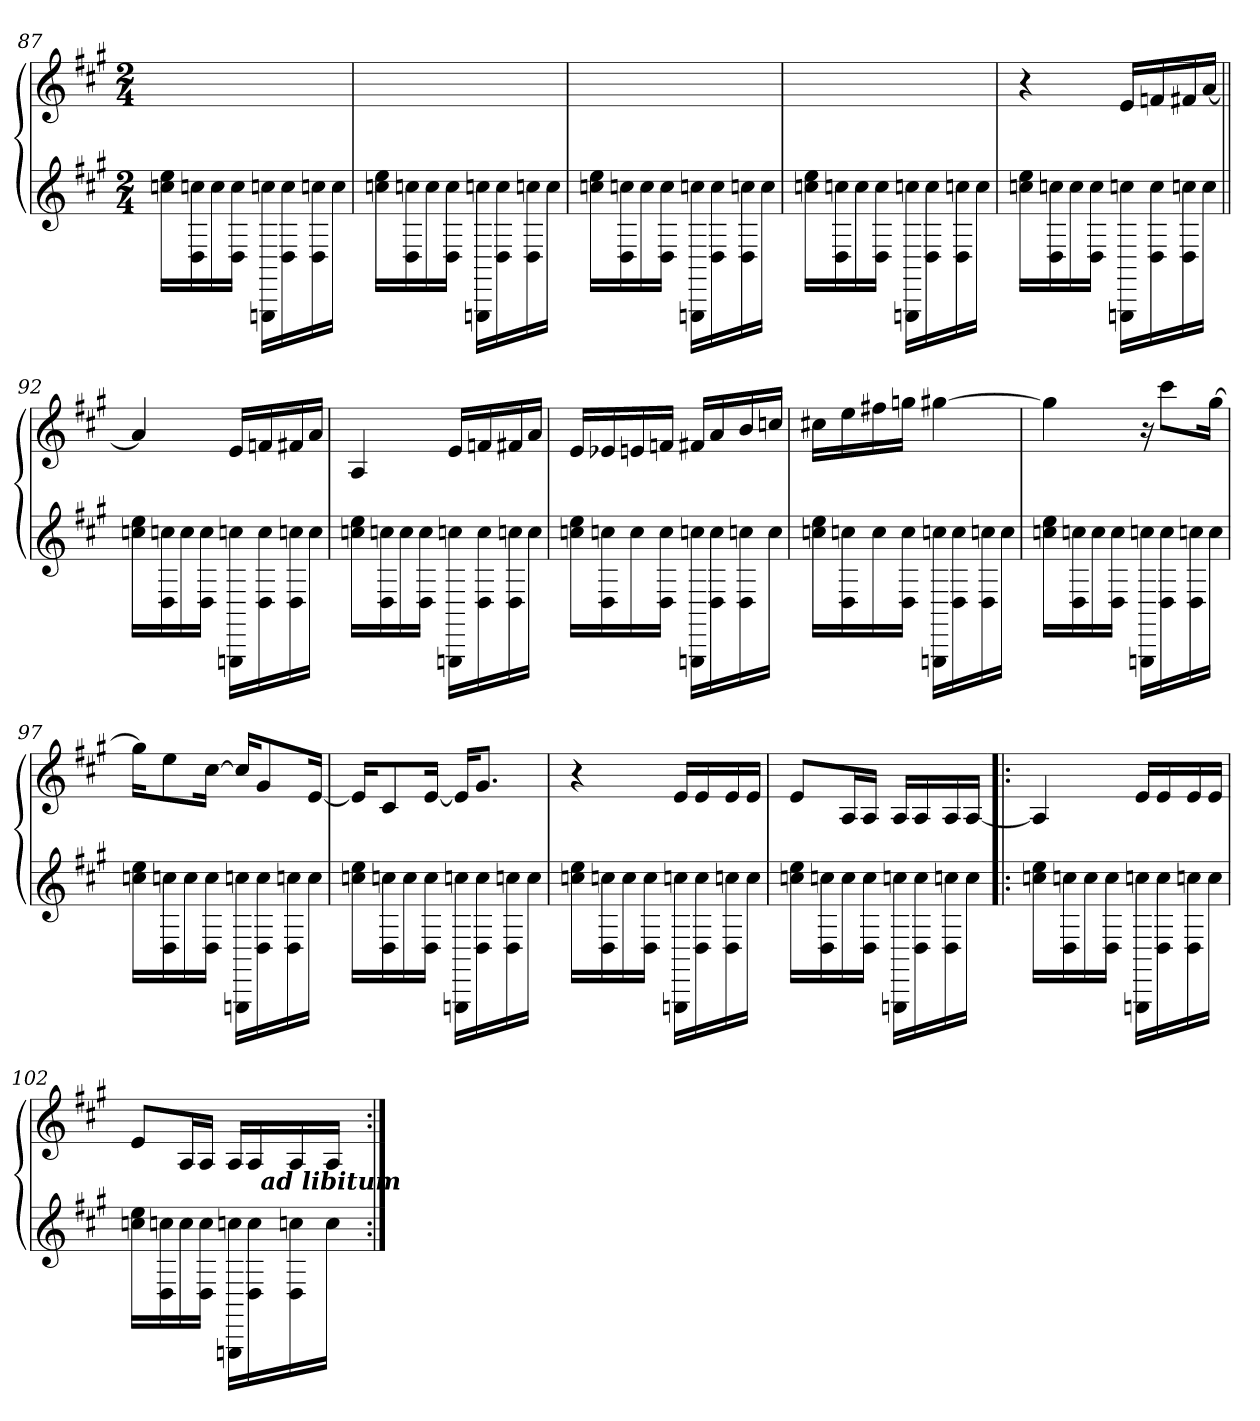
**kern	**kern
*part2	*part1
*staff2	*staff1
*clefG2	*clefG2
*ITrd-7c-12	*
*k[f#c#g#]	*k[f#c#g#]
*A:	*A:
*M2/4	*M2/4
=87	=87
16cccn\ 16eee\LL	2ryy
16d\ 16cccn\	.
16ccc\	.
16d\ 16ccc\JJ	.
16GGn\ 16cccn\LL	.
16d\ 16ccc\	.
16d\ 16cccn\	.
16ccc\JJ	.
=88	=88
16cccn\ 16eee\LL	2ryy
16d\ 16cccn\	.
16ccc\	.
16d\ 16ccc\JJ	.
16GGn\ 16cccn\LL	.
16d\ 16ccc\	.
16d\ 16cccn\	.
16ccc\JJ	.
=89	=89
16cccn\ 16eee\LL	2ryy
16d\ 16cccn\	.
16ccc\	.
16d\ 16ccc\JJ	.
16GGn\ 16cccn\LL	.
16d\ 16ccc\	.
16d\ 16cccn\	.
16ccc\JJ	.
=90	=90
16cccn\ 16eee\LL	2ryy
16d\ 16cccn\	.
16ccc\	.
16d\ 16ccc\JJ	.
16GGn\ 16cccn\LL	.
16d\ 16ccc\	.
16d\ 16cccn\	.
16ccc\JJ	.
=91	=91
16cccn\ 16eee\LL	4r
16d\ 16cccn\	.
16ccc\	.
16d\ 16ccc\JJ	.
16GGn\ 16cccn\LL	16e/LL
16d\ 16ccc\	16fn/
16d\ 16cccn\	16f#X/
16ccc\JJ	[16a/JJ
=92||	=92||
*	*^
16cccn\ 16eee\LL	4a/]	2ryy
16d\ 16cccn\	.	.
16ccc\	.	.
16d\ 16ccc\JJ	.	.
16GGn\ 16cccn\LL	16e/LL	.
16d\ 16ccc\	16fn/	.
16d\ 16cccn\	16f#X/	.
16ccc\JJ	16a/JJ	.
*	*v	*v
=93	=93
16cccn\ 16eee\LL	4A/
16d\ 16cccn\	.
16ccc\	.
16d\ 16ccc\JJ	.
16GGn\ 16cccn\LL	16e/LL
16d\ 16ccc\	16fn/
16d\ 16cccn\	16f#X/
16ccc\JJ	16a/JJ
!!LO:LB:g=z
=94	=94
16cccn\ 16eee\LL	16e/LL
16d\ 16cccn\	16e-X/
16ccc\	16en/
16d\ 16ccc\JJ	16fn/JJ
16GGn\ 16cccn\LL	16f#X/LL
16d\ 16ccc\	16a/
16d\ 16cccn\	16b/
16ccc\JJ	16ccn/JJ
=95	=95
16cccn\ 16eee\LL	16cc#X\LL
16d\ 16cccn\	16ee\
16ccc\	16ff#X\
16d\ 16ccc\JJ	16ggn\JJ
16GGn\ 16cccn\LL	[4gg#X\
16d\ 16ccc\	.
16d\ 16cccn\	.
16ccc\JJ	.
=96	=96
16cccn\ 16eee\LL	4gg#\]
16d\ 16cccn\	.
16ccc\	.
16d\ 16ccc\JJ	.
16GGn\ 16cccn\LL	16r
16d\ 16ccc\	8ccc#\L
16d\ 16cccn\	.
16ccc\JJ	[16gg#\Jk
=97	=97
16cccn\ 16eee\LL	16gg#\KL]
16d\ 16cccn\	8ee\
16ccc\	.
16d\ 16ccc\JJ	[16cc#\Jk
16GGn\ 16cccn\LL	16cc#/KL]
16d\ 16ccc\	8g#/
16d\ 16cccn\	.
16ccc\JJ	[16e/Jk
=98	=98
16cccn\ 16eee\LL	16e/KL]
16d\ 16cccn\	8c#/
16ccc\	.
16d\ 16ccc\JJ	[16e/Jk
16GGn\ 16cccn\LL	16e/KL]
16d\ 16ccc\	8.g#/J
16d\ 16cccn\	.
16ccc\JJ	.
!!LO:LB:g=z
=99	=99
16cccn\ 16eee\LL	4r
16d\ 16cccn\	.
16ccc\	.
16d\ 16ccc\JJ	.
16GGn\ 16cccn\LL	16e/LL
16d\ 16ccc\	16e/
16d\ 16cccn\	16e/
16ccc\JJ	16e/JJ
=100	=100
16cccn\ 16eee\LL	8e/L
16d\ 16cccn\	.
16ccc\	16A/L
16d\ 16ccc\JJ	16A/JJ
16GGn\ 16cccn\LL	16A/LL
16d\ 16ccc\	16A/
16d\ 16cccn\	16A/
16ccc\JJ	[16A/JJ
=101!|:	=101!|:
16cccn\ 16eee\LL	4A/]
16d\ 16cccn\	.
16ccc\	.
16d\ 16ccc\JJ	.
16GGn\ 16cccn\LL	16e/LL
16d\ 16ccc\	16e/
16d\ 16cccn\	16e/
16ccc\JJ	16e/JJ
=102	=102
*	*^
16cccn\ 16eee\LL	8e/L	4ryy
16d\ 16cccn\	.	.
16ccc\	16A/L	.
16d\ 16ccc\JJ	16A/JJ	.
16GGn\ 16cccn\LL	16A/LL	16.ryy
16d\ 16ccc\	16A/	.
!	!	!LO:TX:b:Bi:t=ad libitum
.	.	8ryy
16d\ 16cccn\	16A/	.
16ccc\JJ	16A/JJ	.
.	.	32ryy
*	*v	*v
=:|!	=:|!
*-	*-
